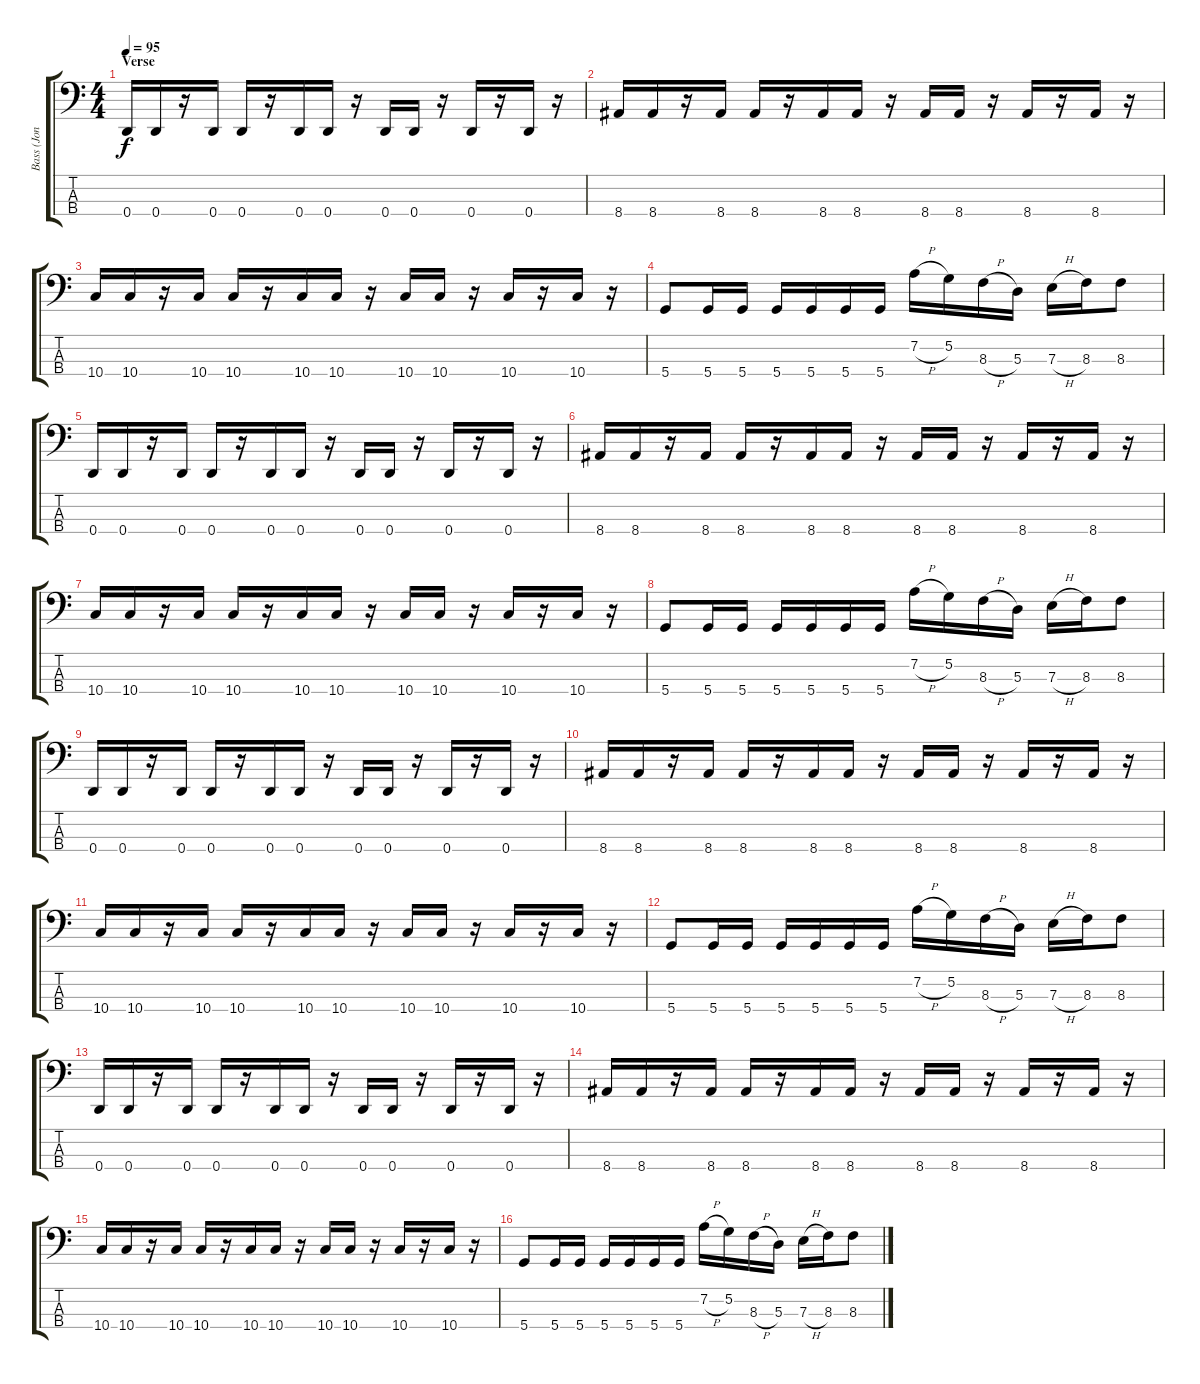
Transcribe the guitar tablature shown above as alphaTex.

\track ("Bass (Jon Weisberg)" "Bass (Jon ") {instrument electricbassfinger}
\staff {score tabs}
\tuning (G2 D2 A1 D1) {hide}
\ts (4 4)
\section ("" "Verse")
\tempo 95
\clef f4
\ks c
0.4.16{dy f instrument electricbassfinger} 0.4.16 r.16 0.4.16 0.4.16 r.16 0.4.16 0.4.16 r.16 0.4.16 0.4.16 r.16 0.4.16 r.16 0.4.16 r.16 |
8.4.16 8.4.16 r.16 8.4.16 8.4.16 r.16 8.4.16 8.4.16 r.16 8.4.16 8.4.16 r.16 8.4.16 r.16 8.4.16 r.16 |
10.4.16 10.4.16 r.16 10.4.16 10.4.16 r.16 10.4.16 10.4.16 r.16 10.4.16 10.4.16 r.16 10.4.16 r.16 10.4.16 r.16 |
5.4.8 5.4.16 5.4.16 5.4.16 5.4.16 5.4.16 5.4.16 7.2{h}.16 5.2.16 8.3{h}.16 5.3.16 7.3{h}.16 8.3.16 8.3.8 |
0.4.16 0.4.16 r.16 0.4.16 0.4.16 r.16 0.4.16 0.4.16 r.16 0.4.16 0.4.16 r.16 0.4.16 r.16 0.4.16 r.16 |
8.4.16 8.4.16 r.16 8.4.16 8.4.16 r.16 8.4.16 8.4.16 r.16 8.4.16 8.4.16 r.16 8.4.16 r.16 8.4.16 r.16 |
10.4.16 10.4.16 r.16 10.4.16 10.4.16 r.16 10.4.16 10.4.16 r.16 10.4.16 10.4.16 r.16 10.4.16 r.16 10.4.16 r.16 |
5.4.8 5.4.16 5.4.16 5.4.16 5.4.16 5.4.16 5.4.16 7.2{h}.16 5.2.16 8.3{h}.16 5.3.16 7.3{h}.16 8.3.16 8.3.8 |
0.4.16 0.4.16 r.16 0.4.16 0.4.16 r.16 0.4.16 0.4.16 r.16 0.4.16 0.4.16 r.16 0.4.16 r.16 0.4.16 r.16 |
8.4.16 8.4.16 r.16 8.4.16 8.4.16 r.16 8.4.16 8.4.16 r.16 8.4.16 8.4.16 r.16 8.4.16 r.16 8.4.16 r.16 |
10.4.16 10.4.16 r.16 10.4.16 10.4.16 r.16 10.4.16 10.4.16 r.16 10.4.16 10.4.16 r.16 10.4.16 r.16 10.4.16 r.16 |
5.4.8 5.4.16 5.4.16 5.4.16 5.4.16 5.4.16 5.4.16 7.2{h}.16 5.2.16 8.3{h}.16 5.3.16 7.3{h}.16 8.3.16 8.3.8 |
0.4.16 0.4.16 r.16 0.4.16 0.4.16 r.16 0.4.16 0.4.16 r.16 0.4.16 0.4.16 r.16 0.4.16 r.16 0.4.16 r.16 |
8.4.16 8.4.16 r.16 8.4.16 8.4.16 r.16 8.4.16 8.4.16 r.16 8.4.16 8.4.16 r.16 8.4.16 r.16 8.4.16 r.16 |
10.4.16 10.4.16 r.16 10.4.16 10.4.16 r.16 10.4.16 10.4.16 r.16 10.4.16 10.4.16 r.16 10.4.16 r.16 10.4.16 r.16 |
5.4.8 5.4.16 5.4.16 5.4.16 5.4.16 5.4.16 5.4.16 7.2{h}.16 5.2.16 8.3{h}.16 5.3.16 7.3{h}.16 8.3.16 8.3.8
